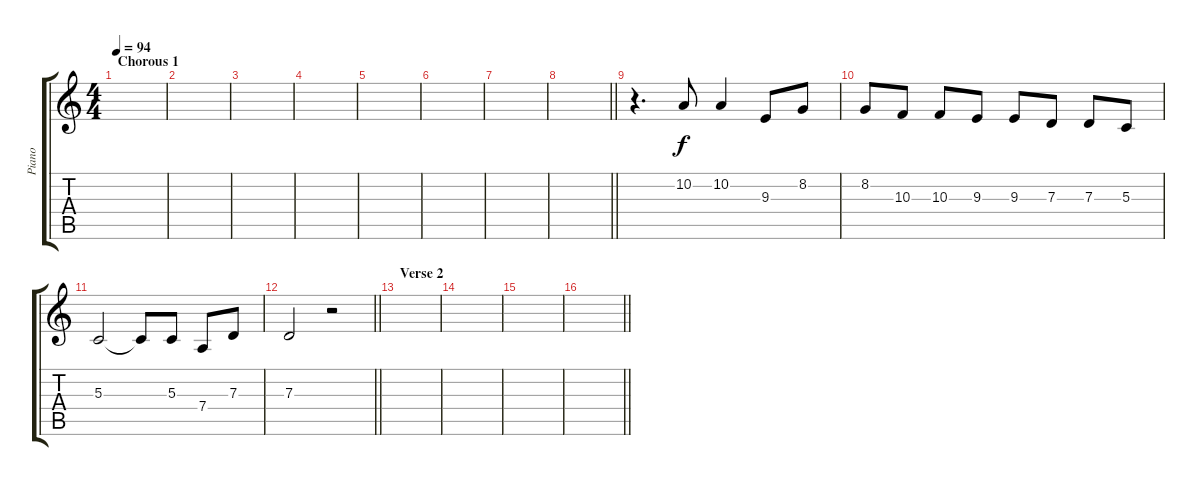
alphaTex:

\track ("Piano" "Piano") {instrument acousticgrandpiano}
\staff {score tabs}
\tuning (E4 B3 G3 D3 A2 D2) {hide}
\ts (4 4)
\section ("" "Chorous 1")
\tempo 94
\clef g2
\ks c
|
|
|
|
|
|
|
\barLineRight lightlight
|
\section ("" "")
r.4{d} 10.2.8 10.2.4 9.3.8 8.2.8 |
8.2.8 10.3.8 10.3.8 9.3.8 9.3.8 7.3.8 7.3.8 5.3.8 |
5.3.2 5.3{t}.8 5.3.8 7.4.8 7.3.8 |
\barLineRight lightlight
7.3.2 r.2 |
\section ("" "Verse 2")
|
|
|
\barLineRight lightlight
